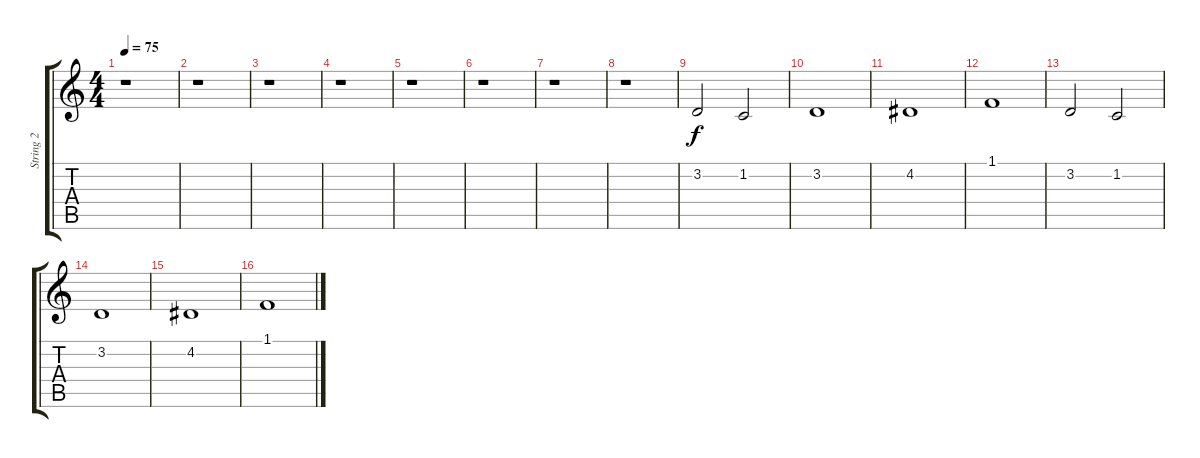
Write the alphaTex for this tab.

\track ("String 2" "String 2") {instrument stringensemble1}
\staff {score tabs}
\tuning (E4 B3 G3 D3 A2 E2) {hide}
\ts (4 4)
\tempo 75
\clef g2
\ks c
r.1{dy ff} |
r.1 |
r.1 |
r.1 |
r.1 |
r.1 |
r.1 |
r.1 |
3.2.2{dy f} 1.2.2 |
3.2.1 |
4.2.1 |
1.1.1 |
3.2.2 1.2.2 |
3.2.1 |
4.2.1 |
1.1.1
